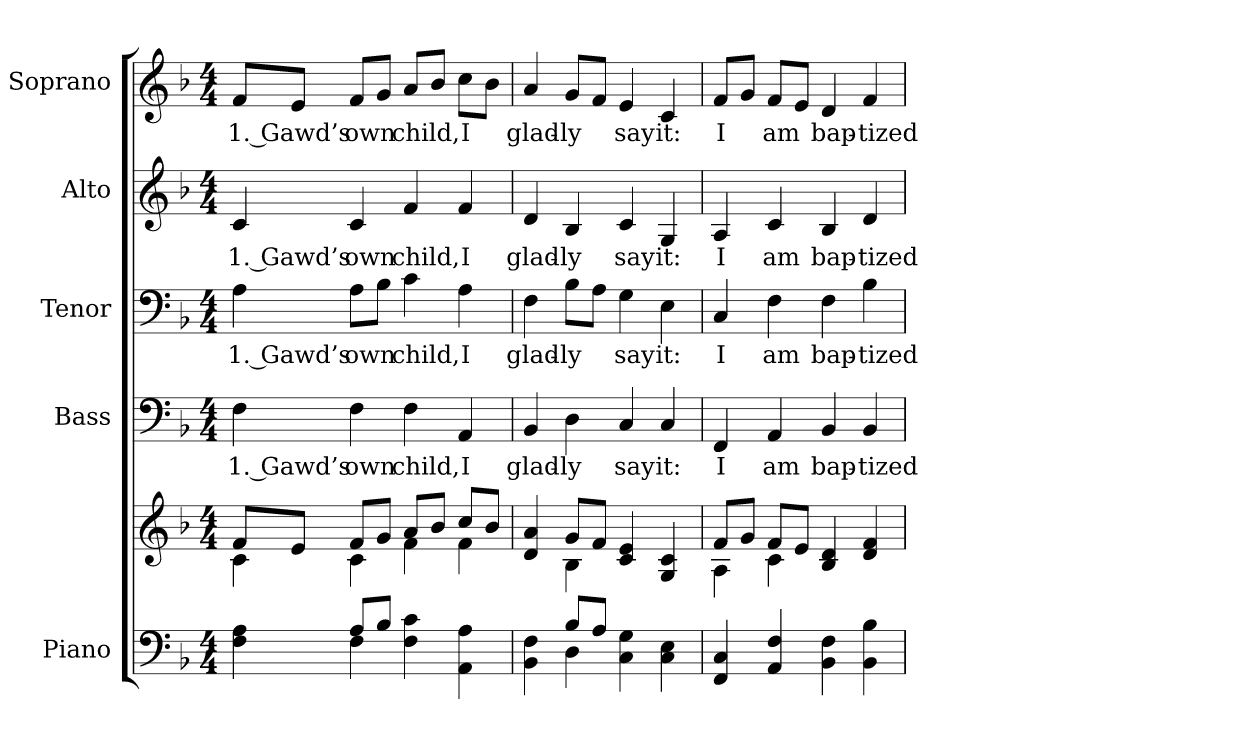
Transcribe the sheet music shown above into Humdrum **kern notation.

**kern	**kern	**kern	**text	**kern	**text	**kern	**text	**kern	**text
*part5	*part5	*part4	*part4	*part3	*part3	*part2	*part2	*part1	*part1
*staff6	*staff5	*staff4	*staff4	*staff3	*staff3	*staff2	*staff2	*staff1	*staff1
*I"Piano	*	*I"Bass	*	*I"Tenor	*	*I"Alto	*	*I"Soprano	*
*I'Pno.	*	*I'B.	*	*I'T.	*	*I'A.	*	*I'S.	*
!!LO:PB:g=z
*clefF4	*clefG2	*clefF4	*	*clefF4	*	*clefG2	*	*clefG2	*
*k[b-]	*k[b-]	*k[b-]	*	*k[b-]	*	*k[b-]	*	*k[b-]	*
*F:	*F:	*F:	*	*F:	*	*F:	*	*F:	*
*M4/4	*M4/4	*M4/4	*	*M4/4	*	*M4/4	*	*M4/4	*
*MM135	*MM135	*MM135	*	*MM135	*	*MM135	*	*MM135	*
=1	=1	=1	=1	=1	=1	=1	=1	=1	=1
*^	*^	*	*	*	*	*	*	*	*
!	!	!	!	!	!LO:LY:b:color=#000000	!	!	!	!	!	!
!	!	!	!	!	!	!	!LO:LY:b:color=#000000	!	!	!	!
!	!	!	!	!	!	!	!	!	!LO:LY:b:color=#000000	!	!
!	!	!	!	!	!	!	!	!	!	!	!LO:LY:b:color=#000000
4Fi\ 4Ai	4ryy	8fi/L	4ci\	4Fi\	1. Gawd’s	4Ai\	1. Gawd’s	4ci/	1. Gawd’s	8fi/L	1. Gawd’s
.	.	8ei/J	.	.	.	.	.	.	.	8ei/J	.
!	!	!	!	!	!LO:LY:b:color=#000000	!	!	!	!	!	!
!	!	!	!	!	!	!	!LO:LY:b:color=#000000	!	!	!	!
!	!	!	!	!	!	!	!	!	!LO:LY:b:color=#000000	!	!
!	!	!	!	!	!	!	!	!	!	!	!LO:LY:b:color=#000000
8Ai/L	4Fi\	8fi/L	4ci\	4Fi\	own	8Ai\L	own	4ci/	own	8fi/L	own
8B-i/J	.	8gi/J	.	.	.	8B-i\J	.	.	.	8gi/J	.
!	!	!	!	!	!LO:LY:b:color=#000000	!	!	!	!	!	!
!	!	!	!	!	!	!	!LO:LY:b:color=#000000	!	!	!	!
!	!	!	!	!	!	!	!	!	!LO:LY:b:color=#000000	!	!
!	!	!	!	!	!	!	!	!	!	!	!LO:LY:b:color=#000000
4Fi\ 4ci	2ryy	8ai/L	4fi\	4Fi\	child,	4ci\	child,	4fi/	child,	8ai/L	child,
.	.	8b-i/J	.	.	.	.	.	.	.	8b-i/J	.
!	!	!	!	!	!LO:LY:b:color=#000000	!	!	!	!	!	!
!	!	!	!	!	!	!	!LO:LY:b:color=#000000	!	!	!	!
!	!	!	!	!	!	!	!	!	!LO:LY:b:color=#000000	!	!
!	!	!	!	!	!	!	!	!	!	!	!LO:LY:b:color=#000000
4AAi\ 4Ai	.	8cci/L	4fi\	4AAi/	I	4Ai\	I	4fi/	I	8cci\L	I
.	.	8b-i/J	.	.	.	.	.	.	.	8b-i\J	.
=2	=2	=2	=2	=2	=2	=2	=2	=2	=2	=2	=2
!	!	!	!	!	!LO:LY:b:color=#000000	!	!	!	!	!	!
!	!	!	!	!	!	!	!LO:LY:b:color=#000000	!	!	!	!
!	!	!	!	!	!	!	!	!	!LO:LY:b:color=#000000	!	!
!	!	!	!	!	!	!	!	!	!	!	!LO:LY:b:color=#000000
4BB-i\ 4Fi	4ryy	4di/ 4ai	4ryy	4BB-i/	glad-	4Fi\	glad-	4di/	glad-	4ai/	glad-
!	!	!	!	!	!LO:LY:b:color=#000000	!	!	!	!	!	!
!	!	!	!	!	!	!	!LO:LY:b:color=#000000	!	!	!	!
!	!	!	!	!	!	!	!	!	!LO:LY:b:color=#000000	!	!
!	!	!	!	!	!	!	!	!	!	!	!LO:LY:b:color=#000000
8B-i/L	4Di\	8gi/L	4B-i\	4Di\	-ly	8B-i\L	-ly	4B-i/	-ly	8gi/L	-ly
8Ai/J	.	8fi/J	.	.	.	8Ai\J	.	.	.	8fi/J	.
!	!	!	!	!	!LO:LY:b:color=#000000	!	!	!	!	!	!
!	!	!	!	!	!	!	!LO:LY:b:color=#000000	!	!	!	!
!	!	!	!	!	!	!	!	!	!LO:LY:b:color=#000000	!	!
!	!	!	!	!	!	!	!	!	!	!	!LO:LY:b:color=#000000
4Ci\ 4Gi	2ryy	4ci/ 4ei	2ryy	4Ci/	say	4Gi\	say	4ci/	say	4ei/	say
!	!	!	!	!	!LO:LY:b:color=#000000	!	!	!	!	!	!
!	!	!	!	!	!	!	!LO:LY:b:color=#000000	!	!	!	!
!	!	!	!	!	!	!	!	!	!LO:LY:b:color=#000000	!	!
!	!	!	!	!	!	!	!	!	!	!	!LO:LY:b:color=#000000
4Ci\ 4Ei	.	4Gi/ 4ci	.	4Ci/	it:	4Ei\	it:	4Gi/	it:	4ci/	it:
*v	*v	*	*	*	*	*	*	*	*	*	*
!!LO:PB:g=z
=3	=3	=3	=3	=3	=3	=3	=3	=3	=3	=3
!	!	!	!	!LO:LY:b:color=#000000	!	!	!	!	!	!
!	!	!	!	!	!	!LO:LY:b:color=#000000	!	!	!	!
!	!	!	!	!	!	!	!	!LO:LY:b:color=#000000	!	!
!	!	!	!	!	!	!	!	!	!	!LO:LY:b:color=#000000
4FFi/ 4Ci	8fi/L	4Ai\	4FFi/	I	4Ci/	I	4Ai/	I	8fi/L	I
.	8gi/J	.	.	.	.	.	.	.	8gi/J	.
!	!	!	!	!LO:LY:b:color=#000000	!	!	!	!	!	!
!	!	!	!	!	!	!LO:LY:b:color=#000000	!	!	!	!
!	!	!	!	!	!	!	!	!LO:LY:b:color=#000000	!	!
!	!	!	!	!	!	!	!	!	!	!LO:LY:b:color=#000000
4AAi/ 4Fi	8fi/L	4ci\	4AAi/	am	4Fi\	am	4ci/	am	8fi/L	am
.	8ei/J	.	.	.	.	.	.	.	8ei/J	.
!	!	!	!	!LO:LY:b:color=#000000	!	!	!	!	!	!
!	!	!	!	!	!	!LO:LY:b:color=#000000	!	!	!	!
!	!	!	!	!	!	!	!	!LO:LY:b:color=#000000	!	!
!	!	!	!	!	!	!	!	!	!	!LO:LY:b:color=#000000
4BB-i\ 4Fi	4B-i/ 4di	2ryy	4BB-i/	bap-	4Fi\	bap-	4B-i/	bap-	4di/	bap-
!	!	!	!	!LO:LY:b:color=#000000	!	!	!	!	!	!
!	!	!	!	!	!	!LO:LY:b:color=#000000	!	!	!	!
!	!	!	!	!	!	!	!	!LO:LY:b:color=#000000	!	!
!	!	!	!	!	!	!	!	!	!	!LO:LY:b:color=#000000
4BB-i\ 4B-i	4di/ 4fi	.	4BB-i/	-tized	4B-i\	-tized	4di/	-tized	4fi/	-tized
*	*v	*v	*	*	*	*	*	*	*	*
=	=	=	=	=	=	=	=	=	=
*-	*-	*-	*-	*-	*-	*-	*-	*-	*-
